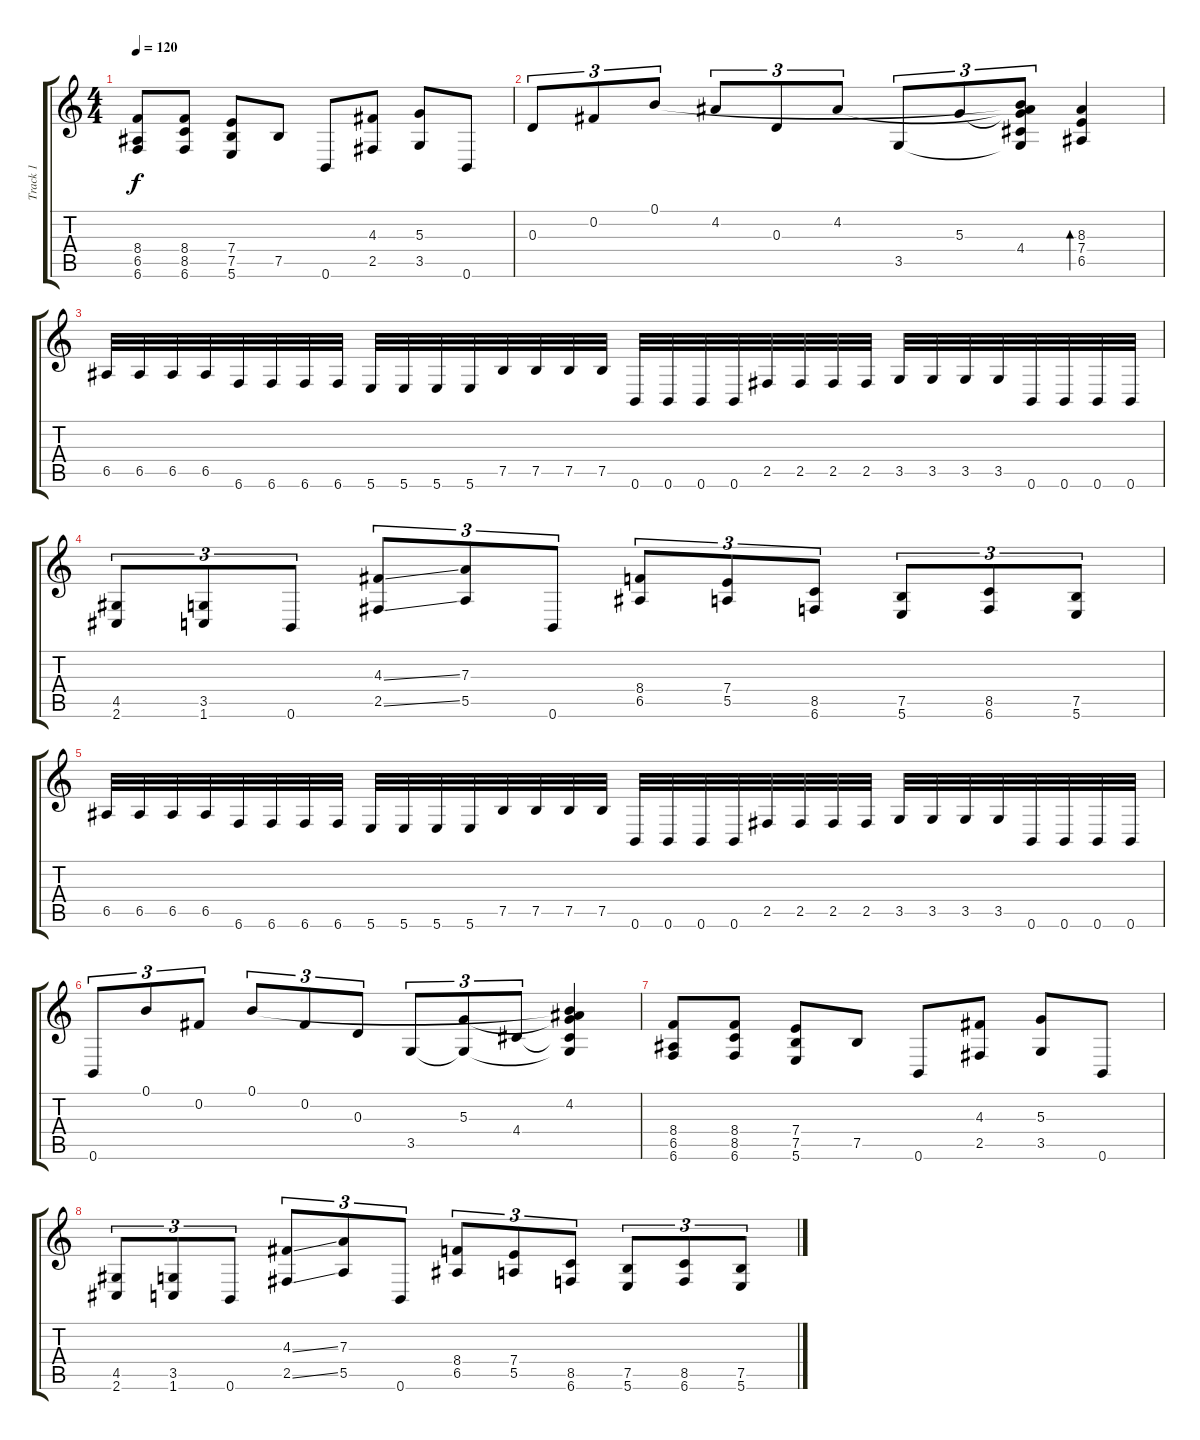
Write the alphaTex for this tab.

\track ("Track 1" "Track 1") {instrument distortionguitar}
\staff {score tabs}
\tuning (B3 Gb3 D3 A2 E2 B1) {hide}
\ts (4 4)
\tempo 120
\clef g2
\ks c
(8.4 6.5 6.6).8{dy f} (8.4 8.5 6.6).8 (7.4 7.5 5.6).8 7.5.8 0.6.8 (4.3 2.5).8 (5.3 3.5).8 0.6.8 |
0.3.8{tu (3 2)} 0.2.8{tu (3 2)} 0.1.8{tu (3 2)} 4.2.8{tu (3 2)} 0.3.8{tu (3 2)} 4.2.8{tu (3 2)} 3.5.8{tu (3 2)} 5.3.8{tu (3 2)} (0.1{t} 4.2{t} 5.3{t} 4.4 3.5{t}).8{tu (3 2)} (8.3 7.4 6.5).4{bd 480} |
6.5.32 6.5.32 6.5.32 6.5.32 6.6.32 6.6.32 6.6.32 6.6.32 5.6.32 5.6.32 5.6.32 5.6.32 7.5.32 7.5.32 7.5.32 7.5.32 0.6.32 0.6.32 0.6.32 0.6.32 2.5.32 2.5.32 2.5.32 2.5.32 3.5.32 3.5.32 3.5.32 3.5.32 0.6.32 0.6.32 0.6.32 0.6.32 |
(4.5 2.6).8{tu (3 2)} (3.5 1.6).8{tu (3 2)} 0.6.8{tu (3 2)} (4.3{ss} 2.5{ss}).8{tu (3 2)} (7.3 5.5).8{tu (3 2)} 0.6.8{tu (3 2)} (8.4 6.5).8{tu (3 2)} (7.4 5.5).8{tu (3 2)} (8.5 6.6).8{tu (3 2)} (7.5 5.6).8{tu (3 2)} (8.5 6.6).8{tu (3 2)} (7.5 5.6).8{tu (3 2)} |
6.5.32 6.5.32 6.5.32 6.5.32 6.6.32 6.6.32 6.6.32 6.6.32 5.6.32 5.6.32 5.6.32 5.6.32 7.5.32 7.5.32 7.5.32 7.5.32 0.6.32 0.6.32 0.6.32 0.6.32 2.5.32 2.5.32 2.5.32 2.5.32 3.5.32 3.5.32 3.5.32 3.5.32 0.6.32 0.6.32 0.6.32 0.6.32 |
0.6.8{tu (3 2)} 0.1.8{tu (3 2)} 0.2.8{tu (3 2)} 0.1.8{tu (3 2)} 0.2.8{tu (3 2)} 0.3.8{tu (3 2)} 3.5.8{tu (3 2)} (5.3 3.5{t}).8{tu (3 2)} 4.4.8{tu (3 2)} (0.1{t} 4.2 5.3{t} 4.4{t} 3.5{t}).4 |
(8.4 6.5 6.6).8 (8.4 8.5 6.6).8 (7.4 7.5 5.6).8 7.5.8 0.6.8 (4.3 2.5).8 (5.3 3.5).8 0.6.8 |
(4.5 2.6).8{tu (3 2)} (3.5 1.6).8{tu (3 2)} 0.6.8{tu (3 2)} (4.3{ss} 2.5{ss}).8{tu (3 2)} (7.3 5.5).8{tu (3 2)} 0.6.8{tu (3 2)} (8.4 6.5).8{tu (3 2)} (7.4 5.5).8{tu (3 2)} (8.5 6.6).8{tu (3 2)} (7.5 5.6).8{tu (3 2)} (8.5 6.6).8{tu (3 2)} (7.5 5.6).8{tu (3 2)}
